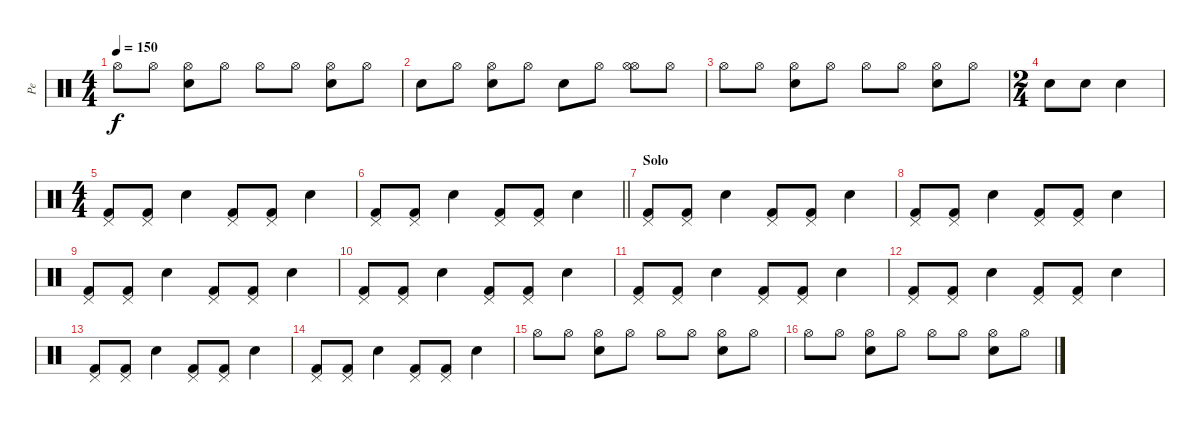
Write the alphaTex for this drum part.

\track ("Pe" "Pe") {instrument percussion}
\staff {score}
\articulation defaults
\ts (4 4)
\tempo 150
\clef neutral
\ks c "Hi-Hat (open)".8{dy f} "Hi-Hat (open)".8
("Electric Snare (hit)" "Hi-Hat (open)").8 "Hi-Hat (open)".8 "Hi-Hat (open)".8 "Hi-Hat (open)".8 ("Electric Snare (hit)" "Hi-Hat (open)").8 "Hi-Hat (open)".8 |
"Electric Snare (hit)".8 "Hi-Hat (open)".8 ("Electric Snare (hit)" "Hi-Hat (open)").8 "Hi-Hat (open)".8 "Electric Snare (hit)".8 "Hi-Hat (open)".8 ("Hi-Hat (open)" "Hi-Hat (open)").8 "Hi-Hat (open)".8 |
"Hi-Hat (open)".8 "Hi-Hat (open)".8 ("Electric Snare (hit)" "Hi-Hat (open)").8 "Hi-Hat (open)".8 "Hi-Hat (open)".8 "Hi-Hat (open)".8 ("Electric Snare (hit)" "Hi-Hat (open)").8 "Hi-Hat (open)".8 |
\ts (2 4)
"Electric Snare (hit)".8 "Electric Snare (hit)".8 "Electric Snare (hit)".4 |
\ts (4 4)
("Kick (hit) 2" "Pedal Hi-Hat (hit)").8 ("Kick (hit) 2" "Pedal Hi-Hat (hit)").8 "Electric Snare (hit)".4 ("Kick (hit) 2" "Pedal Hi-Hat (hit)").8 ("Kick (hit) 2" "Pedal Hi-Hat (hit)").8 "Electric Snare (hit)".4 |
\barLineRight lightlight
("Kick (hit) 2" "Pedal Hi-Hat (hit)").8 ("Kick (hit) 2" "Pedal Hi-Hat (hit)").8 "Electric Snare (hit)".4 ("Kick (hit) 2" "Pedal Hi-Hat (hit)").8 ("Kick (hit) 2" "Pedal Hi-Hat (hit)").8 "Electric Snare (hit)".4 |
\section ("" "Solo")
("Kick (hit) 2" "Pedal Hi-Hat (hit)").8 ("Kick (hit) 2" "Pedal Hi-Hat (hit)").8 "Electric Snare (hit)".4 ("Kick (hit) 2" "Pedal Hi-Hat (hit)").8 ("Kick (hit) 2" "Pedal Hi-Hat (hit)").8 "Electric Snare (hit)".4 |
("Kick (hit) 2" "Pedal Hi-Hat (hit)").8 ("Kick (hit) 2" "Pedal Hi-Hat (hit)").8 "Electric Snare (hit)".4 ("Kick (hit) 2" "Pedal Hi-Hat (hit)").8 ("Kick (hit) 2" "Pedal Hi-Hat (hit)").8 "Electric Snare (hit)".4 |
("Kick (hit) 2" "Pedal Hi-Hat (hit)").8 ("Kick (hit) 2" "Pedal Hi-Hat (hit)").8 "Electric Snare (hit)".4 ("Kick (hit) 2" "Pedal Hi-Hat (hit)").8 ("Kick (hit) 2" "Pedal Hi-Hat (hit)").8 "Electric Snare (hit)".4 |
("Kick (hit) 2" "Pedal Hi-Hat (hit)").8 ("Kick (hit) 2" "Pedal Hi-Hat (hit)").8 "Electric Snare (hit)".4 ("Kick (hit) 2" "Pedal Hi-Hat (hit)").8 ("Kick (hit) 2" "Pedal Hi-Hat (hit)").8 "Electric Snare (hit)".4 |
("Kick (hit) 2" "Pedal Hi-Hat (hit)").8 ("Kick (hit) 2" "Pedal Hi-Hat (hit)").8 "Electric Snare (hit)".4 ("Kick (hit) 2" "Pedal Hi-Hat (hit)").8 ("Kick (hit) 2" "Pedal Hi-Hat (hit)").8 "Electric Snare (hit)".4 |
("Kick (hit) 2" "Pedal Hi-Hat (hit)").8 ("Kick (hit) 2" "Pedal Hi-Hat (hit)").8 "Electric Snare (hit)".4 ("Kick (hit) 2" "Pedal Hi-Hat (hit)").8 ("Kick (hit) 2" "Pedal Hi-Hat (hit)").8 "Electric Snare (hit)".4 |
("Kick (hit) 2" "Pedal Hi-Hat (hit)").8 ("Kick (hit) 2" "Pedal Hi-Hat (hit)").8 "Electric Snare (hit)".4 ("Kick (hit) 2" "Pedal Hi-Hat (hit)").8 ("Kick (hit) 2" "Pedal Hi-Hat (hit)").8 "Electric Snare (hit)".4 |
("Kick (hit) 2" "Pedal Hi-Hat (hit)").8 ("Kick (hit) 2" "Pedal Hi-Hat (hit)").8 "Electric Snare (hit)".4 ("Kick (hit) 2" "Pedal Hi-Hat (hit)").8 ("Kick (hit) 2" "Pedal Hi-Hat (hit)").8 "Electric Snare (hit)".4 |
"Hi-Hat (open)".8 "Hi-Hat (open)".8 ("Electric Snare (hit)" "Hi-Hat (open)").8 "Hi-Hat (open)".8 "Hi-Hat (open)".8 "Hi-Hat (open)".8 ("Electric Snare (hit)" "Hi-Hat (open)").8 "Hi-Hat (open)".8 |
"Hi-Hat (open)".8 "Hi-Hat (open)".8 ("Electric Snare (hit)" "Hi-Hat (open)").8 "Hi-Hat (open)".8 "Hi-Hat (open)".8 "Hi-Hat (open)".8 ("Electric Snare (hit)" "Hi-Hat (open)").8 "Hi-Hat (open)".8
